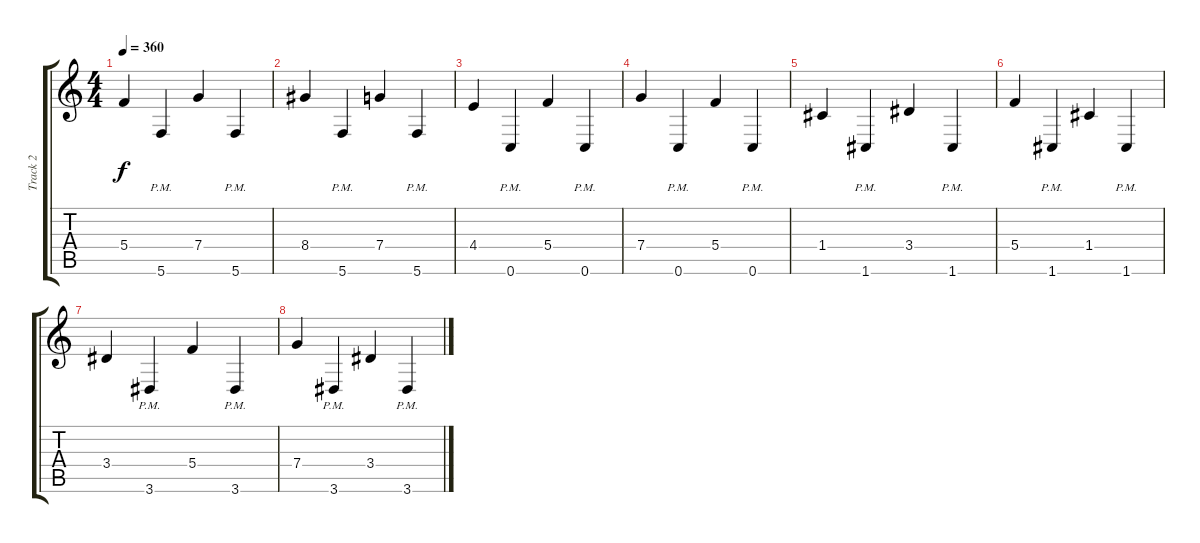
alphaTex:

\track ("Track 2" "Track 2") {instrument overdrivenguitar}
\staff {score tabs}
\tuning (D4 A3 F3 C3 G2 C2) {hide}
\ts (4 4)
\tempo 360
\clef g2
\ks c
5.4.4{dy f} 5.6{pm}.4 7.4.4 5.6{pm}.4 |
8.4.4 5.6{pm}.4 7.4.4 5.6{pm}.4 |
4.4.4 0.6{pm}.4 5.4.4 0.6{pm}.4 |
7.4.4 0.6{pm}.4 5.4.4 0.6{pm}.4 |
1.4.4 1.6{pm}.4 3.4.4 1.6{pm}.4 |
5.4.4 1.6{pm}.4 1.4.4 1.6{pm}.4 |
3.4.4 3.6{pm}.4 5.4.4 3.6{pm}.4 |
7.4.4 3.6{pm}.4 3.4.4 3.6{pm}.4
